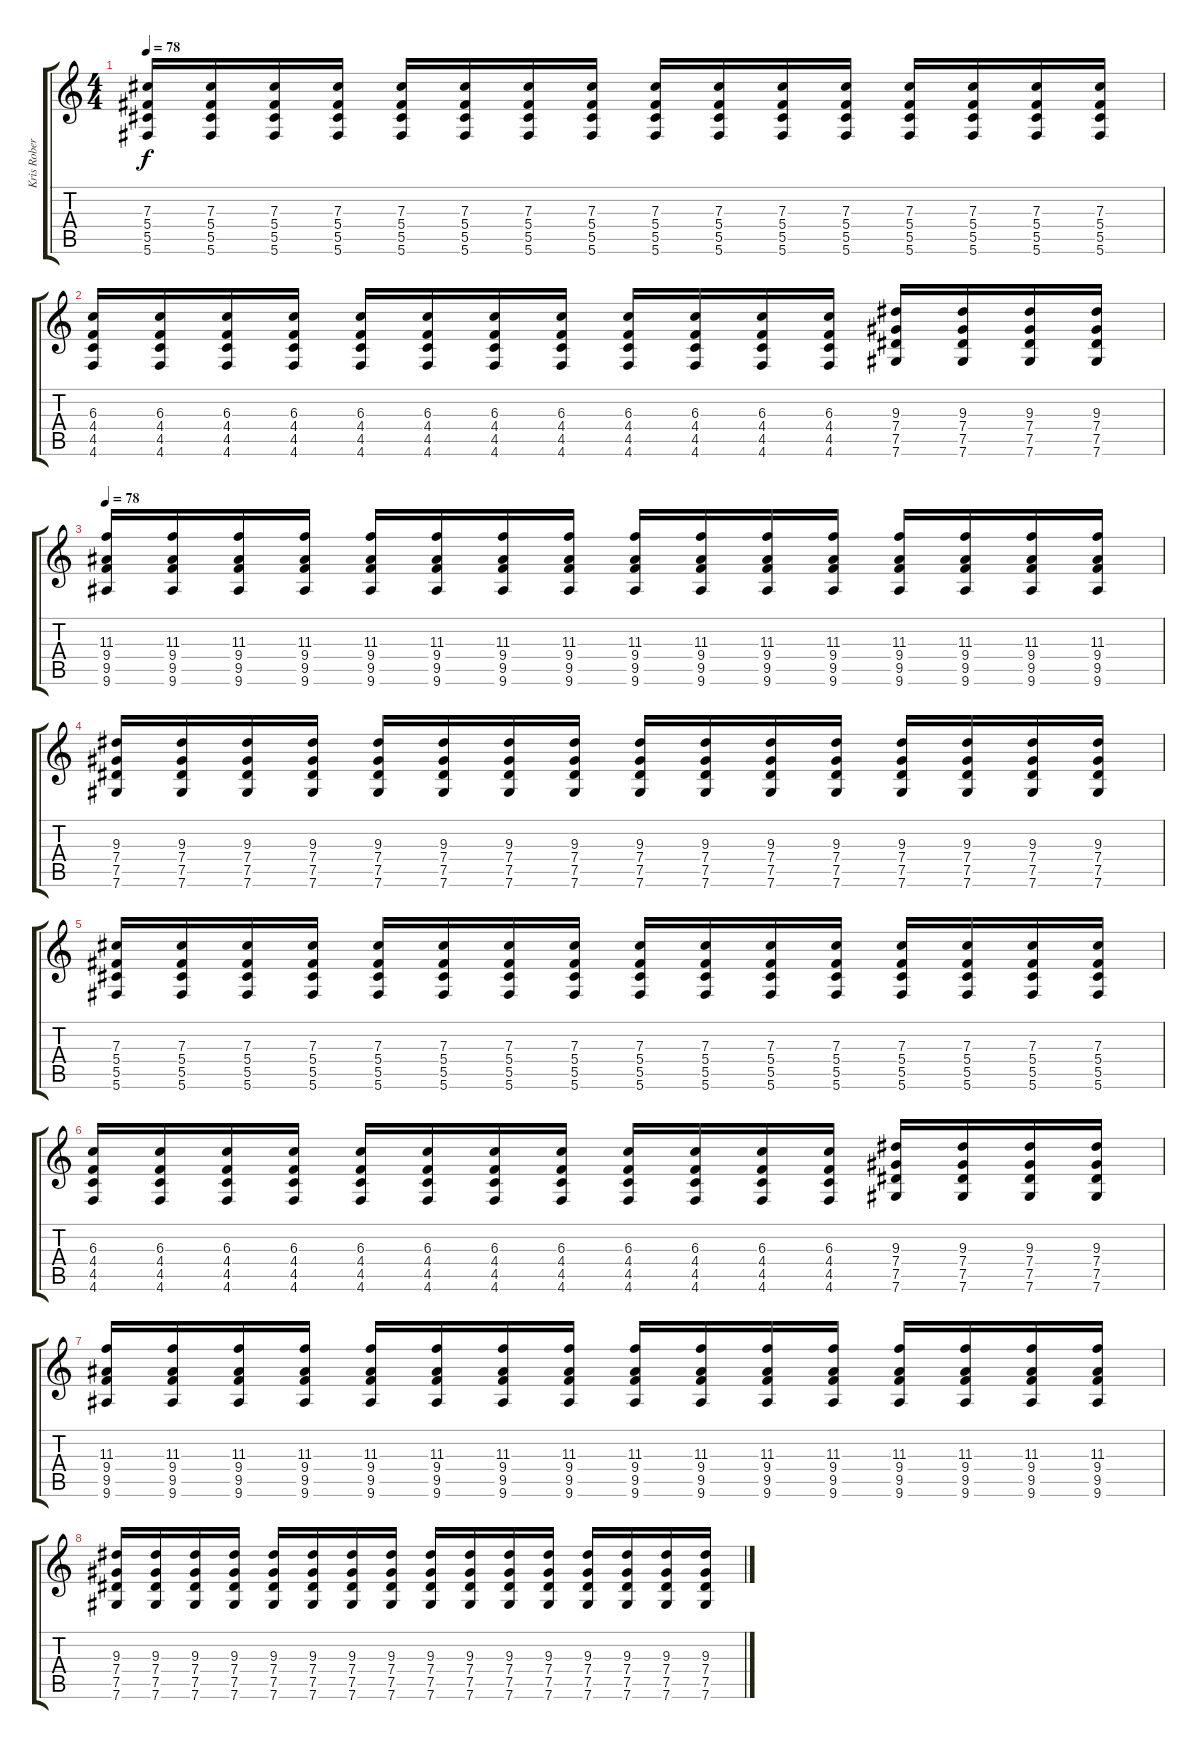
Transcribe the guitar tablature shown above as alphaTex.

\track ("Kris Roberts" "Kris Rober") {instrument distortionguitar}
\staff {score tabs}
\tuning (Eb4 Bb3 Gb3 Db3 Ab2 Db2) {hide}
\ts (4 4)
\tempo 78
\clef g2
\ks c
(7.3 5.4 5.5 5.6).16{dy f} (7.3 5.4 5.5 5.6).16 (7.3 5.4 5.5 5.6).16 (7.3 5.4 5.5 5.6).16 (7.3 5.4 5.5 5.6).16 (7.3 5.4 5.5 5.6).16 (7.3 5.4 5.5 5.6).16 (7.3 5.4 5.5 5.6).16 (7.3 5.4 5.5 5.6).16 (7.3 5.4 5.5 5.6).16 (7.3 5.4 5.5 5.6).16 (7.3 5.4 5.5 5.6).16 (7.3 5.4 5.5 5.6).16 (7.3 5.4 5.5 5.6).16 (7.3 5.4 5.5 5.6).16 (7.3 5.4 5.5 5.6).16 |
(6.3 4.4 4.5 4.6).16 (6.3 4.4 4.5 4.6).16 (6.3 4.4 4.5 4.6).16 (6.3 4.4 4.5 4.6).16 (6.3 4.4 4.5 4.6).16 (6.3 4.4 4.5 4.6).16 (6.3 4.4 4.5 4.6).16 (6.3 4.4 4.5 4.6).16 (6.3 4.4 4.5 4.6).16 (6.3 4.4 4.5 4.6).16 (6.3 4.4 4.5 4.6).16 (6.3 4.4 4.5 4.6).16 (9.3 7.4 7.5 7.6).16 (9.3 7.4 7.5 7.6).16 (9.3 7.4 7.5 7.6).16 (9.3 7.4 7.5 7.6).16 |
\tempo 78
(11.3 9.4 9.5 9.6).16{volume 13} (11.3 9.4 9.5 9.6).16 (11.3 9.4 9.5 9.6).16 (11.3 9.4 9.5 9.6).16 (11.3 9.4 9.5 9.6).16 (11.3 9.4 9.5 9.6).16 (11.3 9.4 9.5 9.6).16 (11.3 9.4 9.5 9.6).16 (11.3 9.4 9.5 9.6).16 (11.3 9.4 9.5 9.6).16 (11.3 9.4 9.5 9.6).16 (11.3 9.4 9.5 9.6).16 (11.3 9.4 9.5 9.6).16 (11.3 9.4 9.5 9.6).16 (11.3 9.4 9.5 9.6).16 (11.3 9.4 9.5 9.6).16 |
(9.3 7.4 7.5 7.6).16 (9.3 7.4 7.5 7.6).16 (9.3 7.4 7.5 7.6).16 (9.3 7.4 7.5 7.6).16 (9.3 7.4 7.5 7.6).16 (9.3 7.4 7.5 7.6).16 (9.3 7.4 7.5 7.6).16 (9.3 7.4 7.5 7.6).16 (9.3 7.4 7.5 7.6).16 (9.3 7.4 7.5 7.6).16 (9.3 7.4 7.5 7.6).16 (9.3 7.4 7.5 7.6).16 (9.3 7.4 7.5 7.6).16 (9.3 7.4 7.5 7.6).16 (9.3 7.4 7.5 7.6).16 (9.3 7.4 7.5 7.6).16 |
(7.3 5.4 5.5 5.6).16 (7.3 5.4 5.5 5.6).16 (7.3 5.4 5.5 5.6).16 (7.3 5.4 5.5 5.6).16 (7.3 5.4 5.5 5.6).16 (7.3 5.4 5.5 5.6).16 (7.3 5.4 5.5 5.6).16 (7.3 5.4 5.5 5.6).16 (7.3 5.4 5.5 5.6).16 (7.3 5.4 5.5 5.6).16 (7.3 5.4 5.5 5.6).16 (7.3 5.4 5.5 5.6).16 (7.3 5.4 5.5 5.6).16 (7.3 5.4 5.5 5.6).16 (7.3 5.4 5.5 5.6).16 (7.3 5.4 5.5 5.6).16 |
(6.3 4.4 4.5 4.6).16 (6.3 4.4 4.5 4.6).16 (6.3 4.4 4.5 4.6).16 (6.3 4.4 4.5 4.6).16 (6.3 4.4 4.5 4.6).16 (6.3 4.4 4.5 4.6).16 (6.3 4.4 4.5 4.6).16 (6.3 4.4 4.5 4.6).16 (6.3 4.4 4.5 4.6).16 (6.3 4.4 4.5 4.6).16 (6.3 4.4 4.5 4.6).16 (6.3 4.4 4.5 4.6).16 (9.3 7.4 7.5 7.6).16 (9.3 7.4 7.5 7.6).16 (9.3 7.4 7.5 7.6).16 (9.3 7.4 7.5 7.6).16 |
(11.3 9.4 9.5 9.6).16 (11.3 9.4 9.5 9.6).16 (11.3 9.4 9.5 9.6).16 (11.3 9.4 9.5 9.6).16 (11.3 9.4 9.5 9.6).16 (11.3 9.4 9.5 9.6).16 (11.3 9.4 9.5 9.6).16 (11.3 9.4 9.5 9.6).16 (11.3 9.4 9.5 9.6).16 (11.3 9.4 9.5 9.6).16 (11.3 9.4 9.5 9.6).16 (11.3 9.4 9.5 9.6).16 (11.3 9.4 9.5 9.6).16 (11.3 9.4 9.5 9.6).16 (11.3 9.4 9.5 9.6).16 (11.3 9.4 9.5 9.6).16 |
(9.3 7.4 7.5 7.6).16 (9.3 7.4 7.5 7.6).16 (9.3 7.4 7.5 7.6).16 (9.3 7.4 7.5 7.6).16 (9.3 7.4 7.5 7.6).16 (9.3 7.4 7.5 7.6).16 (9.3 7.4 7.5 7.6).16 (9.3 7.4 7.5 7.6).16 (9.3 7.4 7.5 7.6).16 (9.3 7.4 7.5 7.6).16 (9.3 7.4 7.5 7.6).16 (9.3 7.4 7.5 7.6).16 (9.3 7.4 7.5 7.6).16 (9.3 7.4 7.5 7.6).16 (9.3 7.4 7.5 7.6).16 (9.3 7.4 7.5 7.6).16
